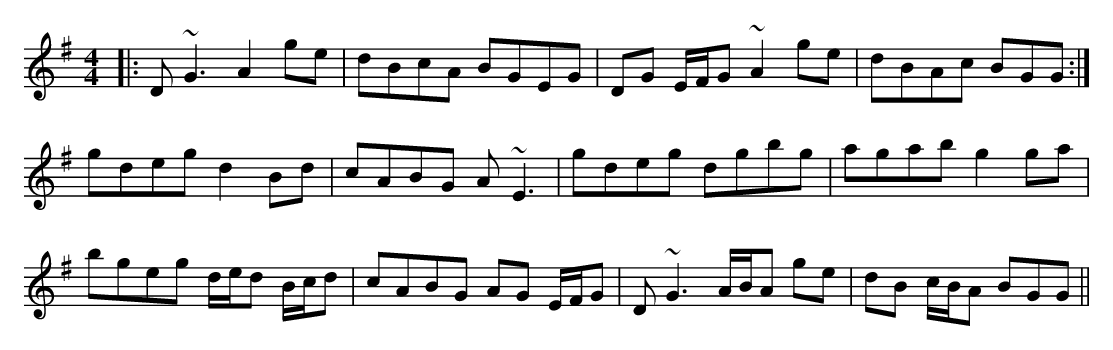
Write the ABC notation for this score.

X:1
M:4/4
K:G
|:D~G3 A2 ge|dBcA BGEG|DG E/F/G ~A2 ge|dBAc BGG:|
gdeg d2 Bd|cABG A ~E3|gdeg dgbg|agab g2 ga|
bgeg d/e/d B/c/d|cABG AG E/F/G|D~G3 A/B/A ge|dB c/B/A BGG||
